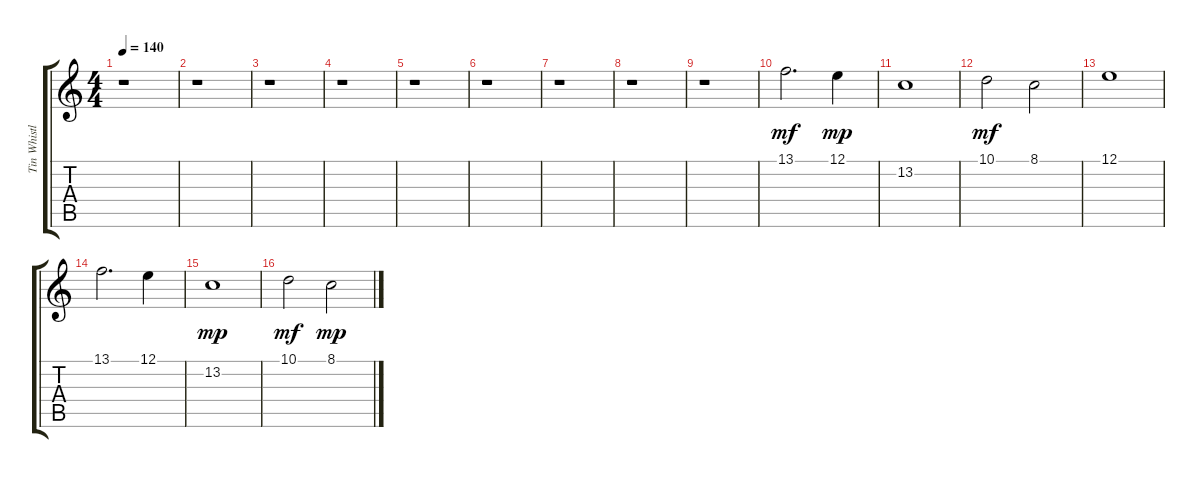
\track ("Tin Whistle" "Tin Whistl") {instrument panflute}
\staff {score tabs}
\tuning (E4 B3 G3 D3 A2 E2) {hide}
\ts (4 4)
\tempo 140
\clef g2
\ks c
r.1{dy mf} |
r.1 |
r.1 |
r.1 |
r.1 |
r.1 |
r.1 |
r.1 |
r.1 |
13.1.2{d} 12.1.4{dy mp} |
13.2.1 |
10.1.2{dy mf} 8.1.2 |
12.1.1 |
13.1.2{d} 12.1.4 |
13.2.1{dy mp} |
10.1.2{dy mf} 8.1.2{dy mp}
